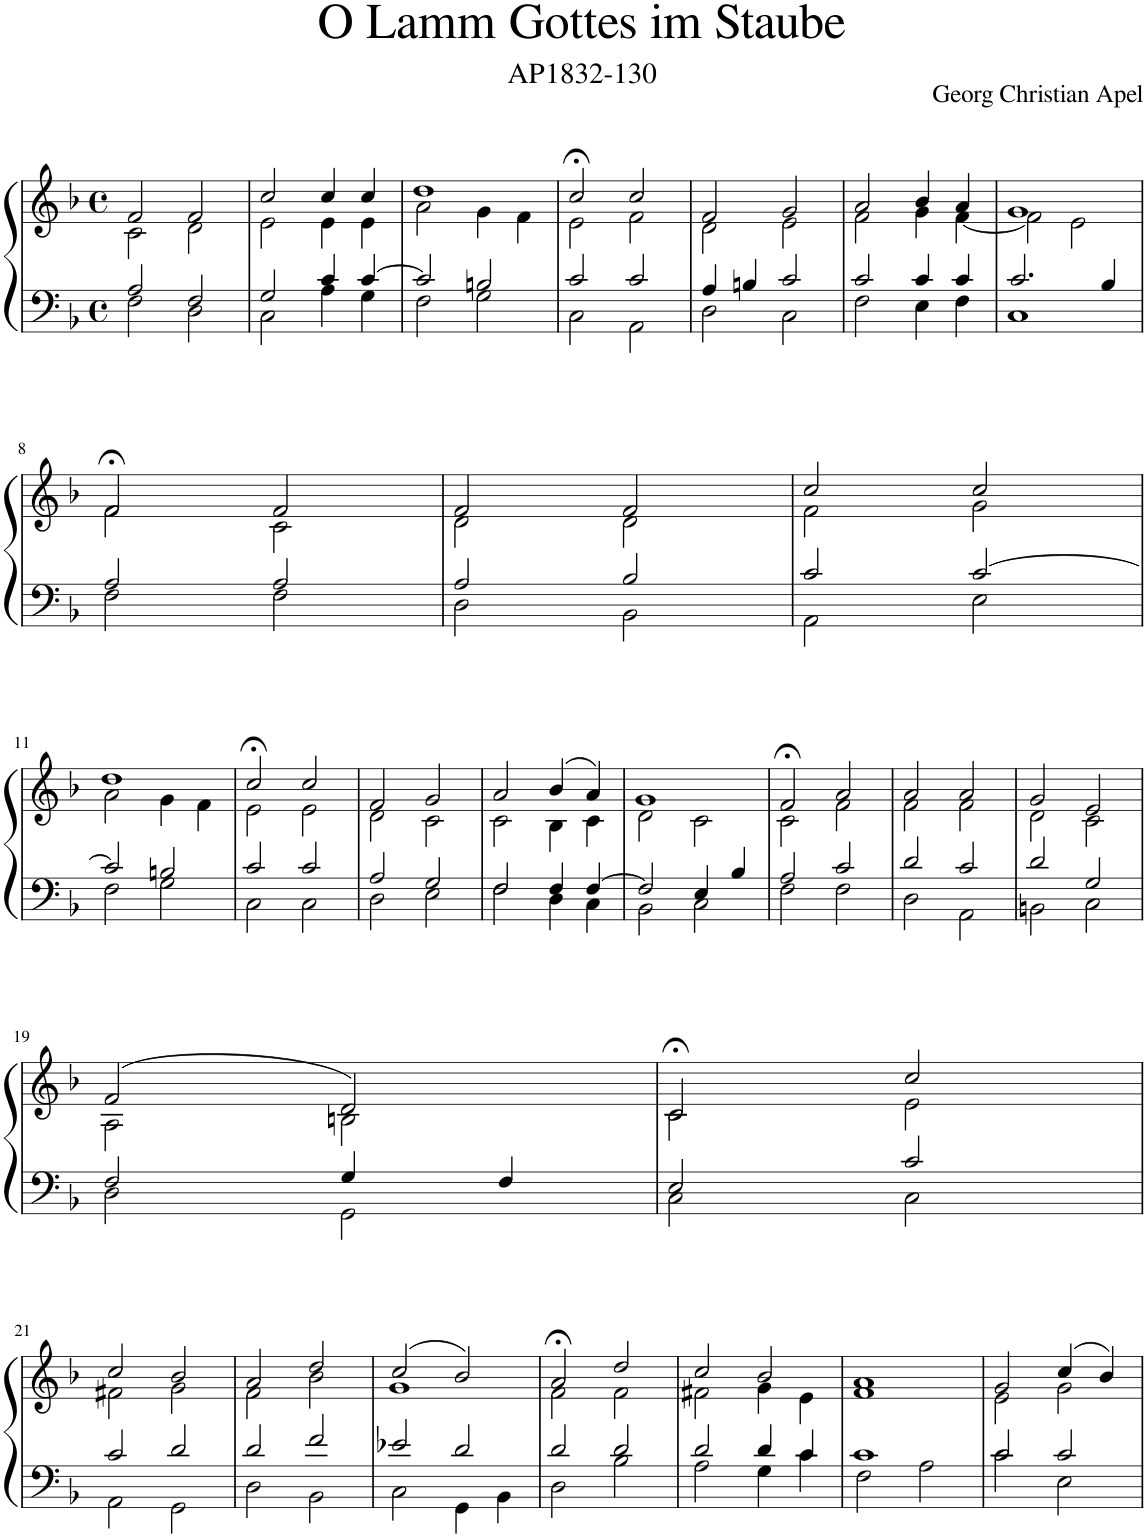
**kern	**kern
*part1	*part1
*staff2	*staff1
*I"Piano	*
*I'Pno.	*
*clefF4	*clefG2
*k[b-]	*k[b-]
*M4/4	*M4/4
*met(c)	*met(c)
=1	=1
*^	*^
2A/	2F\	2f/	2c\
2F/	2D\	2f/	2d\
=2	=2	=2	=2
2G/	2C\	2cc/	2e\
4c/	4A\	4cc/	4e\
[4c/	4G\	4cc/	4e\
=3	=3	=3	=3
2c/]	2F\	1dd	2a\
2Bn/	2G\	.	4g\
.	.	.	4f\
=4	=4	=4	=4
2c/	2C\	2cc;</	2e\
2c/	2AA\	2cc/	2f\
=5	=5	=5	=5
4A/	2D\	2f/	2d\
4Bn/	.	.	.
2c/	2C\	2g/	2e\
=6	=6	=6	=6
2c/	2F\	2a/	2f\
4c/	4E\	4b-/	4g\
4c/	4F\	4a/	[4f\
=7	=7	=7	=7
2.c/	1C	1g	2f\]
.	.	.	2e\
4B-/	.	.	.
!!LO:LB:g=z	!!
=8	=8	=8	=8
2A/	2F\	2f;</	2f\
2A/	2F\	2f/	2c\
=9	=9	=9	=9
2A/	2D\	2f/	2d\
2B-/	2BB-\	2f/	2d\
=10	=10	=10	=10
2c/	2AA\	2cc/	2f\
[2c/	2E\	2cc/	2g\
!!LO:LB:g=z	!!
=11	=11	=11	=11
2c/]	2F\	1dd	2a\
2Bn/	2G\	.	4g\
.	.	.	4f\
=12	=12	=12	=12
2c/	2C\	2cc;</	2e\
2c/	2C\	2cc/	2e\
=13	=13	=13	=13
2A/	2D\	2f/	2d\
2G/	2E\	2g/	2c\
=14	=14	=14	=14
2F/	2F\	2a/	2c\
4F/	4D\	(4b-/	4B-\
[4F/	4C\	4a/)	4c\
=15	=15	=15	=15
2F/]	2BB-\	1g	2d\
4E/	2C\	.	2c\
4B-/	.	.	.
=16	=16	=16	=16
2A/	2F\	2f;</	2c\
2c/	2F\	2a/	2f\
=17	=17	=17	=17
2d/	2D\	2a/	2f\
2c/	2AA\	2a/	2f\
=18	=18	=18	=18
2d/	2BBn\	2g/	2d\
2G/	2C\	2e/	2c\
!!LO:LB:g=z	!!
=19	=19	=19	=19
2F/	2D\	(2f/	2A\
4G/	2GG\	2d/)	2Bn\
4F/	.	.	.
=20	=20	=20	=20
2E/	2C\	2c;</	2c\
2c/	2C\	2cc/	2e\
!!LO:LB:g=z	!!
=21	=21	=21	=21
2c/	2AA\	2cc/	2f#X\
2d/	2GG\	2b-/	2g\
=22	=22	=22	=22
2d/	2D\	2a/	2f\
2f/	2BB-\	2dd/	2b-\
=23	=23	=23	=23
2e-X/	2C\	(2cc/	1g
2d/	4GG\	2b-/)	.
.	4BB-\	.	.
=24	=24	=24	=24
2d/	2D\	2a;</	2f\
2d/	2B-\	2dd/	2f\
=25	=25	=25	=25
2d/	2A\	2cc/	2f#X\
4d/	4G\	2b-/	4g\
4c/	4c\	.	4e\
=26	=26	=26	=26
1c	2F\	1a	1f
.	2A\	.	.
=27	=27	=27	=27
2c/	2c\	2g/	2e\
2c/	2E\	(4cc/	2g\
.	.	4b-/)	.
*v	*v	*	*
*	*v	*v
=	=
*-	*-
